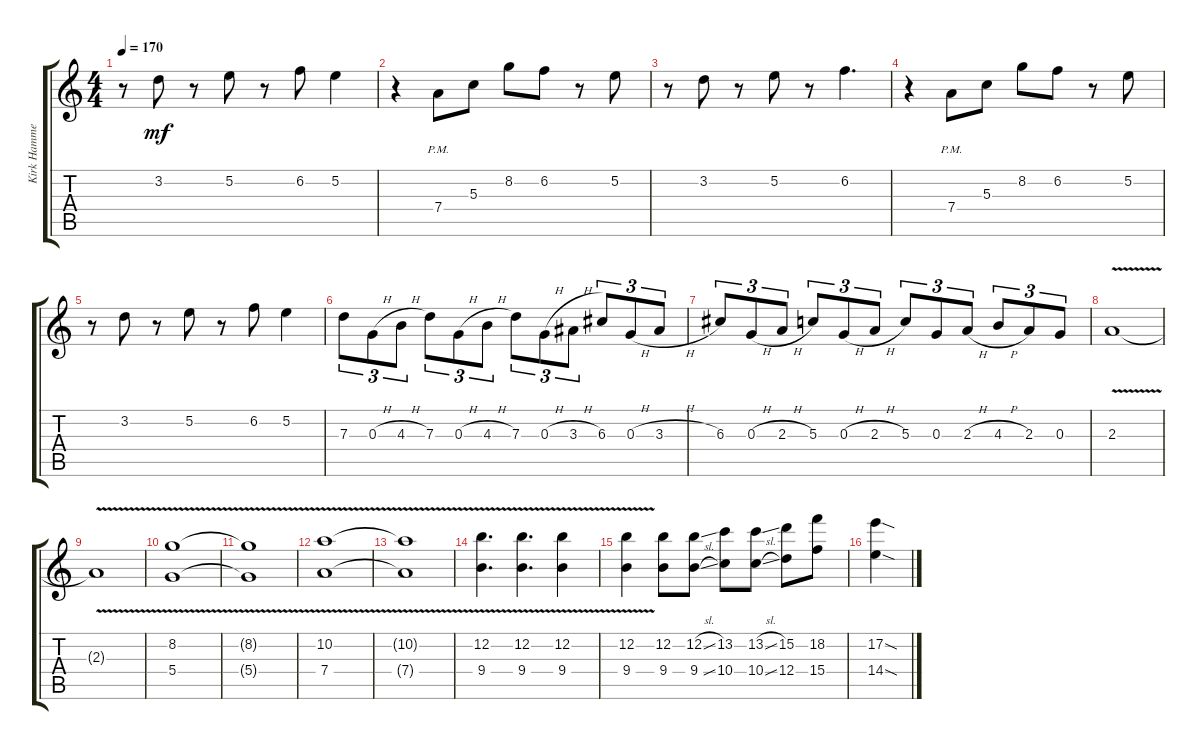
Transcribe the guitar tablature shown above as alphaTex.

\track ("Kirk Hammett" "Kirk Hamme") {instrument distortionguitar}
\staff {score tabs}
\tuning (E4 B3 G3 D3 A2 E2) {hide}
\ts (4 4)
\tempo 170
\clef g2
\ks c
r.8{dy mf} 3.2.8 r.8 5.2.8 r.8 6.2.8 5.2.4 |
r.4 7.4{pm}.8 5.3.8 8.2.8 6.2.8 r.8 5.2.8 |
r.8 3.2.8 r.8 5.2.8 r.8 6.2.4{d} |
r.4 7.4{pm}.8 5.3.8 8.2.8 6.2.8 r.8 5.2.8 |
r.8 3.2.8 r.8 5.2.8 r.8 6.2.8 5.2.4 |
7.3.8{tu (3 2)} 0.3{h}.8{tu (3 2)} 4.3{h}.8{tu (3 2)} 7.3.8{tu (3 2)} 0.3{h}.8{tu (3 2)} 4.3{h}.8{tu (3 2)} 7.3.8{tu (3 2)} 0.3{h}.8{tu (3 2)} 3.3{h}.8{tu (3 2)} 6.3.8{tu (3 2)} 0.3{h}.8{tu (3 2)} 3.3{h}.8{tu (3 2)} |
6.3.8{tu (3 2)} 0.3{h}.8{tu (3 2)} 2.3{h}.8{tu (3 2)} 5.3.8{tu (3 2)} 0.3{h}.8{tu (3 2)} 2.3{h}.8{tu (3 2)} 5.3.8{tu (3 2)} 0.3.8{tu (3 2)} 2.3{h}.8{tu (3 2)} 4.3{h}.8{tu (3 2)} 2.3.8{tu (3 2)} 0.3.8{tu (3 2)} |
2.3{v}.1 |
2.3{v t}.1 |
(8.2{v} 5.4{v}).1 |
(8.2{v t} 5.4{v t}).1 |
(10.2{v} 7.4{v}).1 |
(10.2{v t} 7.4{v t}).1 |
(12.2{v} 9.4{v}).4{d} (12.2{v} 9.4{v}).4{d} (12.2{v} 9.4{v}).4 |
(12.2{v} 9.4{v}).4 (12.2 9.4).8 (12.2{sl} 9.4{sl}).8 (13.2 10.4).8 (13.2{sl} 10.4{sl}).8 (15.2 12.4).8 (18.2 15.4).8 |
(17.2{sod} 14.4{sod}).4
